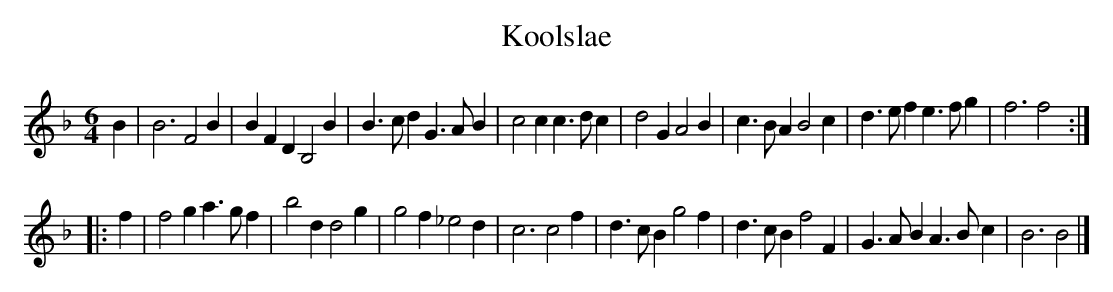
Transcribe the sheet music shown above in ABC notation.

X:1
T:Koolslae
M:6/4
K:Fmaj
B2|B6F4B2|B2F2D2B,4B2|B3cd2G3AB2|c4c2c3dc2|d4G2A4B2|c3BA2B4c2|d3ef2e3fg2|f6f4:|
|:f2|f4g2a3gf2|b4d2d4g2|g4f2_e4d2|c6c4f2|d3cB2g4f2|d3cB2f4F2|G3AB2A3Bc2|B6B4|]
